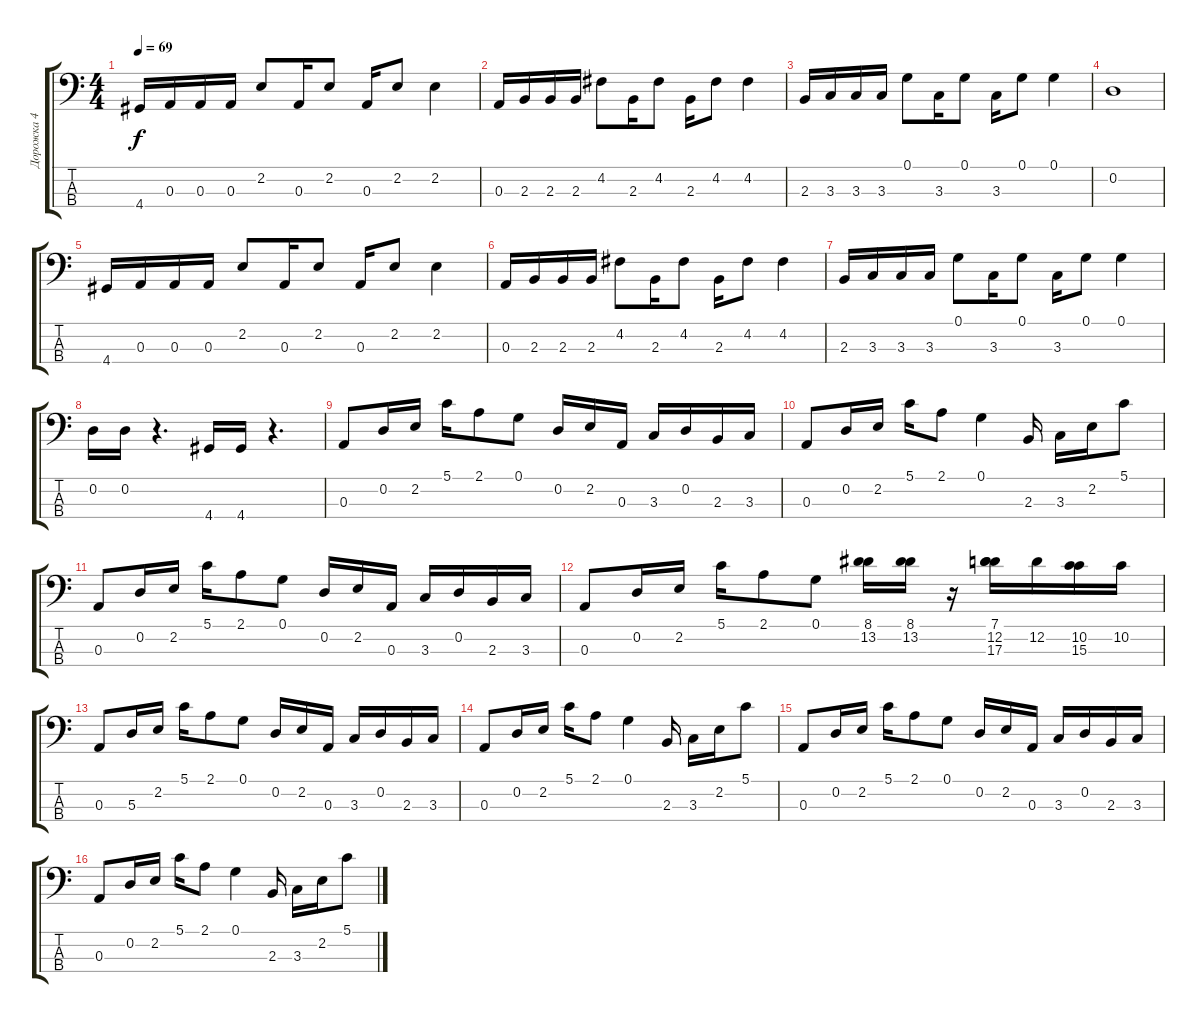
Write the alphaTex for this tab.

\track ("Дорожка 4" "Дорожка 4") {instrument electricbassfinger}
\staff {score tabs}
\tuning (G2 D2 A1 E1) {hide}
\ts (4 4)
\tempo 69
\clef f4
\ks c
4.4.16{dy f} 0.3.16 0.3.16 0.3.16 2.2.8 0.3.16 2.2.8 0.3.16 2.2.8 2.2.4 |
0.3.16 2.3.16 2.3.16 2.3.16 4.2.8 2.3.16 4.2.8 2.3.16 4.2.8 4.2.4 |
2.3.16 3.3.16 3.3.16 3.3.16 0.1.8 3.3.16 0.1.8 3.3.16 0.1.8 0.1.4 |
0.2.1 |
4.4.16 0.3.16 0.3.16 0.3.16 2.2.8 0.3.16 2.2.8 0.3.16 2.2.8 2.2.4 |
0.3.16 2.3.16 2.3.16 2.3.16 4.2.8 2.3.16 4.2.8 2.3.16 4.2.8 4.2.4 |
2.3.16 3.3.16 3.3.16 3.3.16 0.1.8 3.3.16 0.1.8 3.3.16 0.1.8 0.1.4 |
0.2.16 0.2.16 r.4{d} 4.4.16 4.4.16 r.4{d} |
0.3.8 0.2.16 2.2.16 5.1.16 2.1.8 0.1.8 0.2.16 2.2.16 0.3.16 3.3.16 0.2.16 2.3.16 3.3.16 |
0.3.8 0.2.16 2.2.16 5.1.16 2.1.8 0.1.4 2.3.16 3.3.16 2.2.16 5.1.8 |
0.3.8 0.2.16 2.2.16 5.1.16 2.1.8 0.1.8 0.2.16 2.2.16 0.3.16 3.3.16 0.2.16 2.3.16 3.3.16 |
0.3.8 0.2.16 2.2.16 5.1.16 2.1.8 0.1.8 (8.1 13.2).16 (8.1 13.2).16 r.16 (7.1 12.2 17.3).16 12.2.16 (10.2 15.3).16 10.2.16 |
0.3.8 5.3.16 2.2.16 5.1.16 2.1.8 0.1.8 0.2.16 2.2.16 0.3.16 3.3.16 0.2.16 2.3.16 3.3.16 |
0.3.8 0.2.16 2.2.16 5.1.16 2.1.8 0.1.4 2.3.16 3.3.16 2.2.16 5.1.8 |
0.3.8 0.2.16 2.2.16 5.1.16 2.1.8 0.1.8 0.2.16 2.2.16 0.3.16 3.3.16 0.2.16 2.3.16 3.3.16 |
0.3.8 0.2.16 2.2.16 5.1.16 2.1.8 0.1.4 2.3.16 3.3.16 2.2.16 5.1.8
